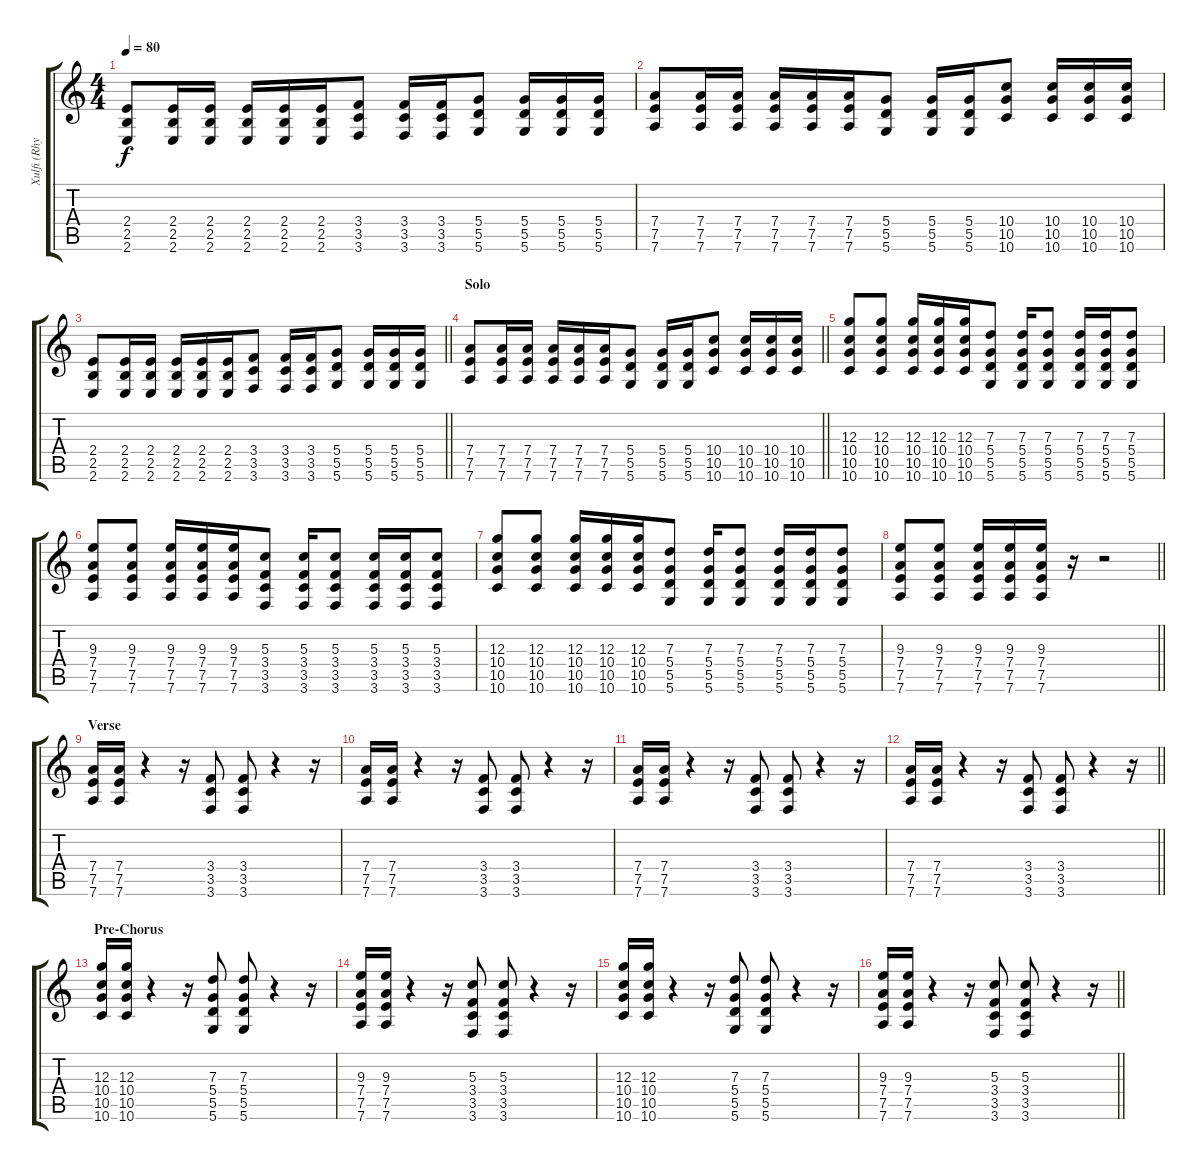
\track ("Xulfi (Rhythms R)" "Xulfi (Rhy") {instrument overdrivenguitar}
\staff {score tabs}
\tuning (E4 B3 G3 D3 A2 D2) {hide}
\ts (4 4)
\tempo 80
\clef g2
\ks c
(2.4 2.5 2.6).8{dy f} (2.4 2.5 2.6).16 (2.4 2.5 2.6).16 (2.4 2.5 2.6).16 (2.4 2.5 2.6).16 (2.4 2.5 2.6).16 (3.4 3.5 3.6).8 (3.4 3.5 3.6).16 (3.4 3.5 3.6).16 (5.4 5.5 5.6).8 (5.4 5.5 5.6).16 (5.4 5.5 5.6).16 (5.4 5.5 5.6).16 |
(7.4 7.5 7.6).8 (7.4 7.5 7.6).16 (7.4 7.5 7.6).16 (7.4 7.5 7.6).16 (7.4 7.5 7.6).16 (7.4 7.5 7.6).16 (5.4 5.5 5.6).8 (5.4 5.5 5.6).16 (5.4 5.5 5.6).16 (10.4 10.5 10.6).8 (10.4 10.5 10.6).16 (10.4 10.5 10.6).16 (10.4 10.5 10.6).16 |
\barLineRight lightlight
(2.4 2.5 2.6).8 (2.4 2.5 2.6).16 (2.4 2.5 2.6).16 (2.4 2.5 2.6).16 (2.4 2.5 2.6).16 (2.4 2.5 2.6).16 (3.4 3.5 3.6).8 (3.4 3.5 3.6).16 (3.4 3.5 3.6).16 (5.4 5.5 5.6).8 (5.4 5.5 5.6).16 (5.4 5.5 5.6).16 (5.4 5.5 5.6).16 |
\section ("" "Solo")
\barLineRight lightlight
(7.4 7.5 7.6).8 (7.4 7.5 7.6).16 (7.4 7.5 7.6).16 (7.4 7.5 7.6).16 (7.4 7.5 7.6).16 (7.4 7.5 7.6).16 (5.4 5.5 5.6).8 (5.4 5.5 5.6).16 (5.4 5.5 5.6).16 (10.4 10.5 10.6).8 (10.4 10.5 10.6).16 (10.4 10.5 10.6).16 (10.4 10.5 10.6).16 |
(12.3 10.4 10.5 10.6).8 (12.3 10.4 10.5 10.6).8 (12.3 10.4 10.5 10.6).16 (12.3 10.4 10.5 10.6).16 (12.3 10.4 10.5 10.6).16 (7.3 5.4 5.5 5.6).8 (7.3 5.4 5.5 5.6).16 (7.3 5.4 5.5 5.6).8 (7.3 5.4 5.5 5.6).16 (7.3 5.4 5.5 5.6).16 (7.3 5.4 5.5 5.6).8 |
(9.3 7.4 7.5 7.6).8 (9.3 7.4 7.5 7.6).8 (9.3 7.4 7.5 7.6).16 (9.3 7.4 7.5 7.6).16 (9.3 7.4 7.5 7.6).16 (5.3 3.4 3.5 3.6).8 (5.3 3.4 3.5 3.6).16 (5.3 3.4 3.5 3.6).8 (5.3 3.4 3.5 3.6).16 (5.3 3.4 3.5 3.6).16 (5.3 3.4 3.5 3.6).8 |
(12.3 10.4 10.5 10.6).8 (12.3 10.4 10.5 10.6).8 (12.3 10.4 10.5 10.6).16 (12.3 10.4 10.5 10.6).16 (12.3 10.4 10.5 10.6).16 (7.3 5.4 5.5 5.6).8 (7.3 5.4 5.5 5.6).16 (7.3 5.4 5.5 5.6).8 (7.3 5.4 5.5 5.6).16 (7.3 5.4 5.5 5.6).16 (7.3 5.4 5.5 5.6).8 |
\barLineRight lightlight
(9.3 7.4 7.5 7.6).8 (9.3 7.4 7.5 7.6).8 (9.3 7.4 7.5 7.6).16 (9.3 7.4 7.5 7.6).16 (9.3 7.4 7.5 7.6).16 r.16 r.2 |
\section ("" "Verse")
(7.4 7.5 7.6).16 (7.4 7.5 7.6).16 r.4 r.16 (3.4 3.5 3.6).8 (3.4 3.5 3.6).8 r.4 r.16 |
(7.4 7.5 7.6).16 (7.4 7.5 7.6).16 r.4 r.16 (3.4 3.5 3.6).8 (3.4 3.5 3.6).8 r.4 r.16 |
(7.4 7.5 7.6).16 (7.4 7.5 7.6).16 r.4 r.16 (3.4 3.5 3.6).8 (3.4 3.5 3.6).8 r.4 r.16 |
\barLineRight lightlight
(7.4 7.5 7.6).16 (7.4 7.5 7.6).16 r.4 r.16 (3.4 3.5 3.6).8 (3.4 3.5 3.6).8 r.4 r.16 |
\section ("" "Pre-Chorus")
(12.3 10.4 10.5 10.6).16 (12.3 10.4 10.5 10.6).16 r.4 r.16 (7.3 5.4 5.5 5.6).8 (7.3 5.4 5.5 5.6).8 r.4 r.16 |
(9.3 7.4 7.5 7.6).16 (9.3 7.4 7.5 7.6).16 r.4 r.16 (5.3 3.4 3.5 3.6).8 (5.3 3.4 3.5 3.6).8 r.4 r.16 |
(12.3 10.4 10.5 10.6).16 (12.3 10.4 10.5 10.6).16 r.4 r.16 (7.3 5.4 5.5 5.6).8 (7.3 5.4 5.5 5.6).8 r.4 r.16 |
\barLineRight lightlight
(9.3 7.4 7.5 7.6).16 (9.3 7.4 7.5 7.6).16 r.4 r.16 (5.3 3.4 3.5 3.6).8 (5.3 3.4 3.5 3.6).8 r.4 r.16
